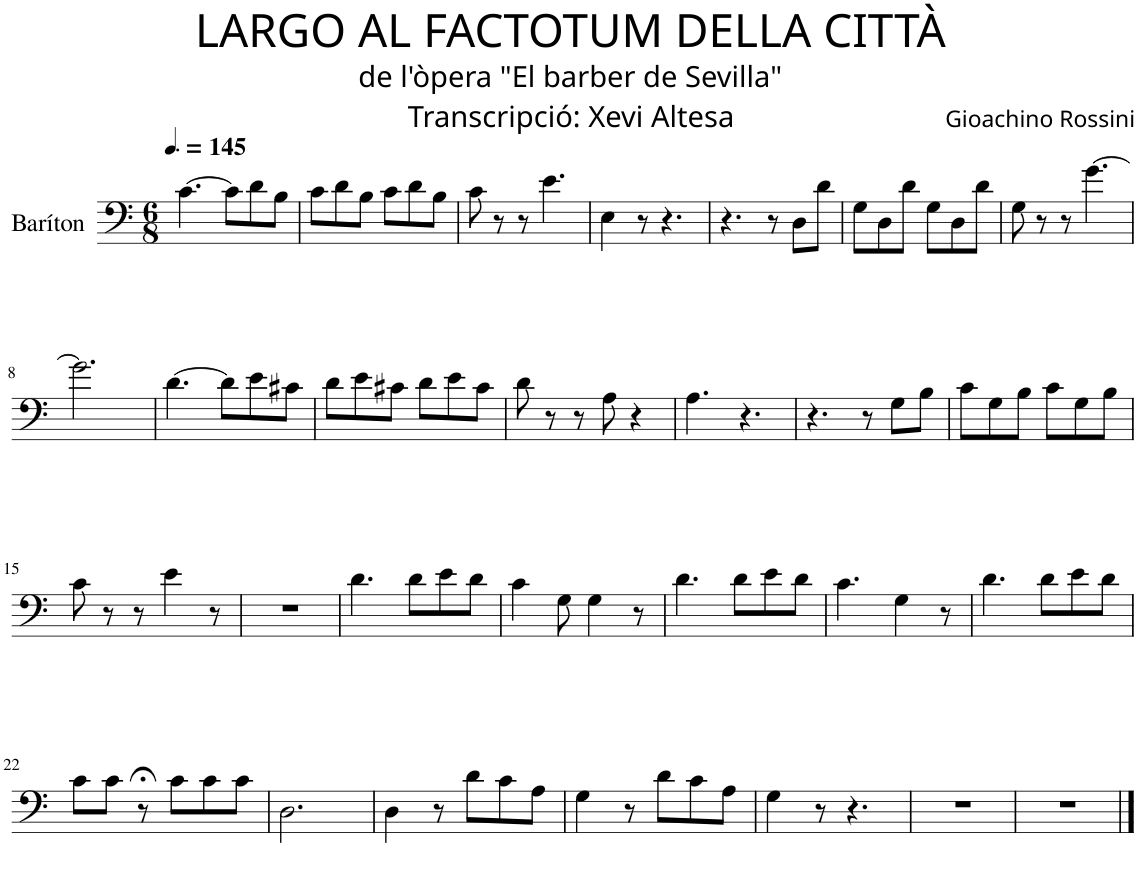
**kern
*part1
*staff1
*I"Baríton
*clefF4
*k[]
*M6/8
*MM218
=1
[>4.c\
8c\L]
8d\
8B\J
=2
8c\L
8d\
8B\J
8c\L
8d\
8B\J
=3
8c\
8r
8r
4.e\
=4
4E\
8r
4.r
=5
4.r
8r
8D\L
8d\J
=6
8G\L
8D\
8d\J
8G\L
8D\
8d\J
=7
8G\
8r
8r
[4.g\
!!LO:LB:g=z
=8
2.g\]
=9
[>4.d\
8d\L]
8e\
8c#X\J
=10
8d\L
8e\
8c#X\J
8d\L
8e\
8c#\J
=11
8d\
8r
8r
8A\
4r
=12
4.A\
4.r
=13
4.r
8r
8G\L
8B\J
=14
8c\L
8G\
8B\J
8c\L
8G\
8B\J
!!LO:LB:g=z
=15
8c\
8r
8r
4e\
8r
=16
2.r
=17
4.d\
8d\L
8e\
8d\J
=18
4c\
8G\
4G\
8r
=19
4.d\
8d\L
8e\
8d\J
=20
4.c\
4G\
8r
=21
4.d\
8d\L
8e\
8d\J
!!LO:LB:g=z
=22
8c\L
8c\J
8r;<
8c\L
8c\
8c\J
=23
2.D\
=24
4D\
8r
8d\L
8c\
8A\J
=25
4G\
8r
8d\L
8c\
8A\J
=26
4G\
8r
4.r
=27
2.r
=28
2.r
==
*-
